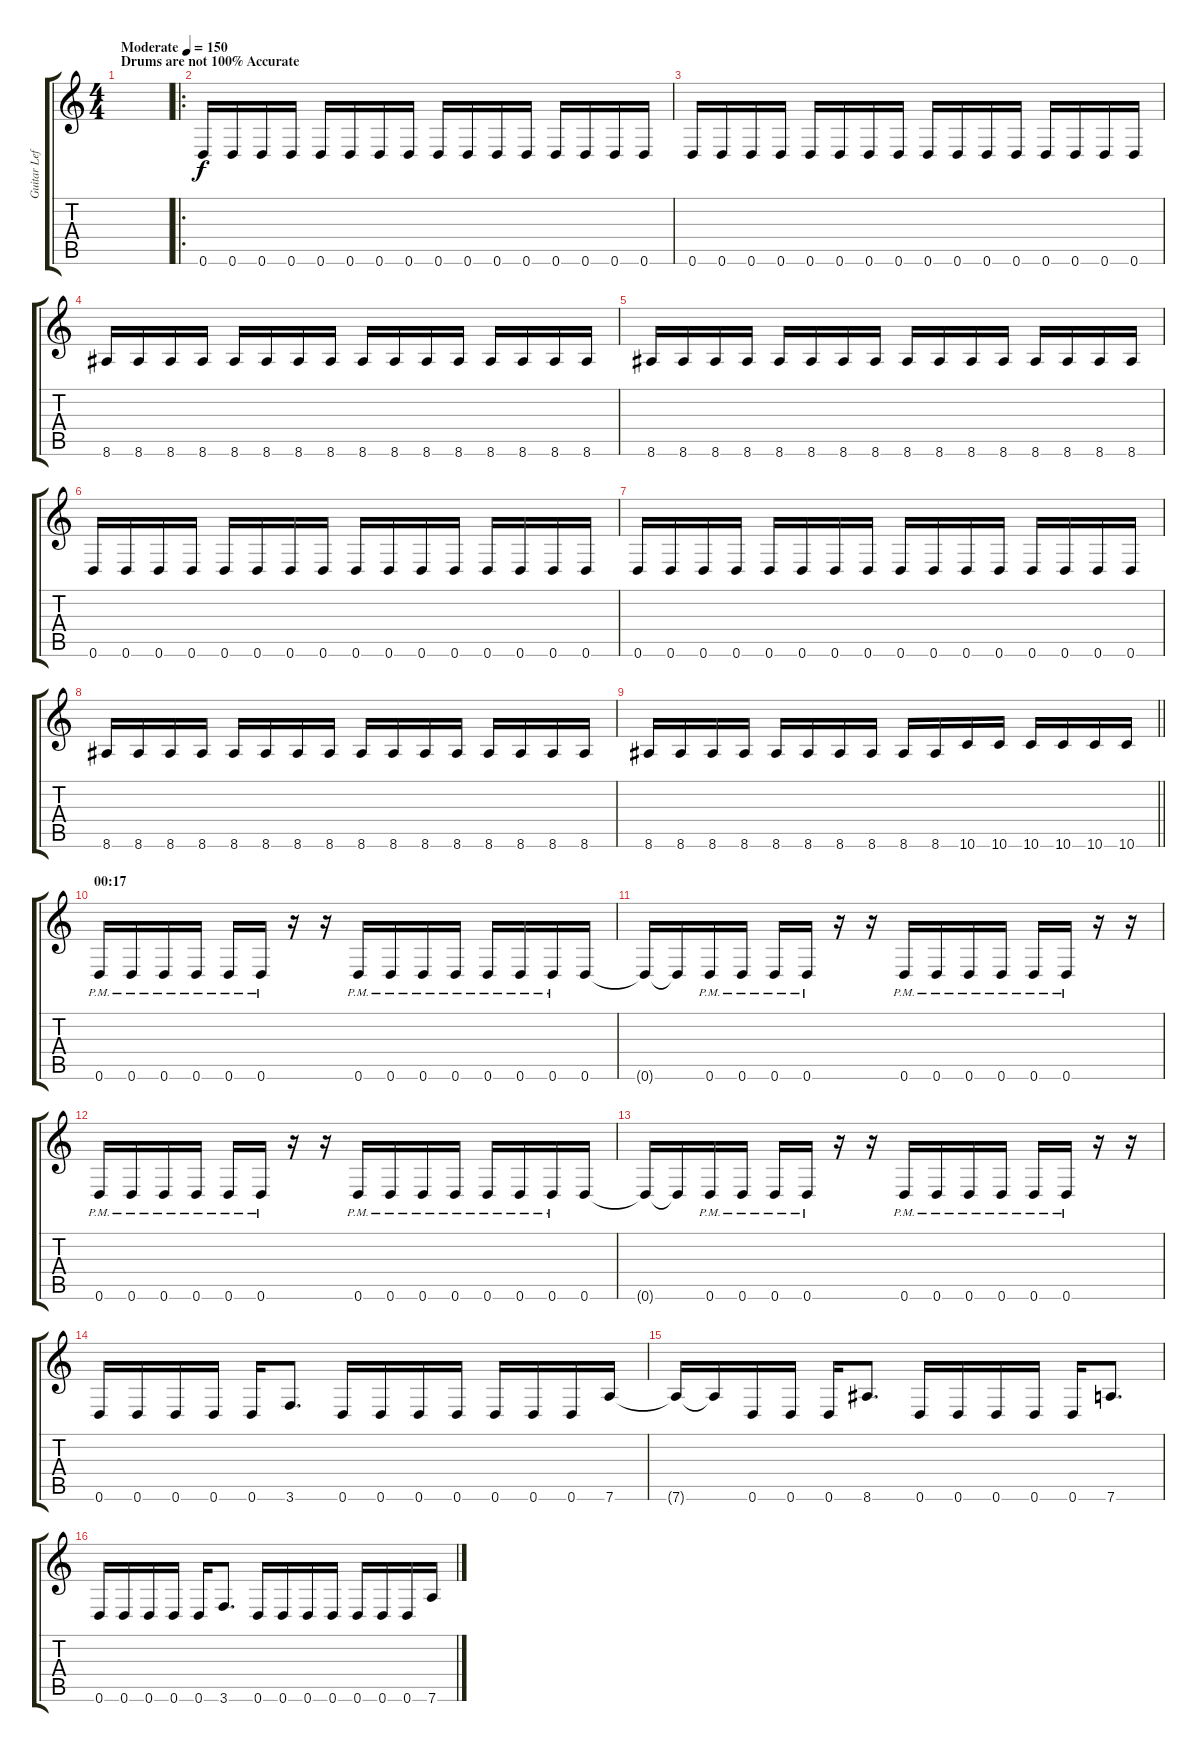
\track ("Guitar Left" "Guitar Lef") {instrument overdrivenguitar}
\staff {score tabs}
\tuning (E4 B3 G3 D3 A2 D2) {hide}
\ts (4 4)
\section ("" "Drums are not 100% Accurate")
\tempo (150 "Moderate")
\clef g2
\ks c
|
\ro
0.6.16 0.6.16 0.6.16 0.6.16 0.6.16 0.6.16 0.6.16 0.6.16 0.6.16 0.6.16 0.6.16 0.6.16 0.6.16 0.6.16 0.6.16 0.6.16 |
0.6.16 0.6.16 0.6.16 0.6.16 0.6.16 0.6.16 0.6.16 0.6.16 0.6.16 0.6.16 0.6.16 0.6.16 0.6.16 0.6.16 0.6.16 0.6.16 |
8.6.16 8.6.16 8.6.16 8.6.16 8.6.16 8.6.16 8.6.16 8.6.16 8.6.16 8.6.16 8.6.16 8.6.16 8.6.16 8.6.16 8.6.16 8.6.16 |
8.6.16 8.6.16 8.6.16 8.6.16 8.6.16 8.6.16 8.6.16 8.6.16 8.6.16 8.6.16 8.6.16 8.6.16 8.6.16 8.6.16 8.6.16 8.6.16 |
0.6.16 0.6.16 0.6.16 0.6.16 0.6.16 0.6.16 0.6.16 0.6.16 0.6.16 0.6.16 0.6.16 0.6.16 0.6.16 0.6.16 0.6.16 0.6.16 |
0.6.16 0.6.16 0.6.16 0.6.16 0.6.16 0.6.16 0.6.16 0.6.16 0.6.16 0.6.16 0.6.16 0.6.16 0.6.16 0.6.16 0.6.16 0.6.16 |
8.6.16 8.6.16 8.6.16 8.6.16 8.6.16 8.6.16 8.6.16 8.6.16 8.6.16 8.6.16 8.6.16 8.6.16 8.6.16 8.6.16 8.6.16 8.6.16 |
\barLineRight lightlight
8.6.16 8.6.16 8.6.16 8.6.16 8.6.16 8.6.16 8.6.16 8.6.16 8.6.16 8.6.16 10.6.16 10.6.16 10.6.16 10.6.16 10.6.16 10.6.16 |
\section ("" "00:17")
0.6{pm}.16 0.6{pm}.16 0.6{pm}.16 0.6{pm}.16 0.6{pm}.16 0.6{pm}.16 r.16 r.16 0.6{pm}.16 0.6{pm}.16 0.6{pm}.16 0.6{pm}.16 0.6{pm}.16 0.6{pm}.16 0.6{pm}.16 0.6.16 |
0.6{t}.16 0.6{t}.16 0.6{pm}.16 0.6{pm}.16 0.6{pm}.16 0.6{pm}.16 r.16 r.16 0.6{pm}.16 0.6{pm}.16 0.6{pm}.16 0.6{pm}.16 0.6{pm}.16 0.6{pm}.16 r.16 r.16 |
0.6{pm}.16 0.6{pm}.16 0.6{pm}.16 0.6{pm}.16 0.6{pm}.16 0.6{pm}.16 r.16 r.16 0.6{pm}.16 0.6{pm}.16 0.6{pm}.16 0.6{pm}.16 0.6{pm}.16 0.6{pm}.16 0.6{pm}.16 0.6.16 |
0.6{t}.16 0.6{t}.16 0.6{pm}.16 0.6{pm}.16 0.6{pm}.16 0.6{pm}.16 r.16 r.16 0.6{pm}.16 0.6{pm}.16 0.6{pm}.16 0.6{pm}.16 0.6{pm}.16 0.6{pm}.16 r.16 r.16 |
0.6.16 0.6.16 0.6.16 0.6.16 0.6.16 3.6.8{d} 0.6.16 0.6.16 0.6.16 0.6.16 0.6.16 0.6.16 0.6.16 7.6.16 |
7.6{t}.16 7.6{t}.16 0.6.16 0.6.16 0.6.16 8.6.8{d} 0.6.16 0.6.16 0.6.16 0.6.16 0.6.16 7.6.8{d} |
0.6.16 0.6.16 0.6.16 0.6.16 0.6.16 3.6.8{d} 0.6.16 0.6.16 0.6.16 0.6.16 0.6.16 0.6.16 0.6.16 7.6.16
